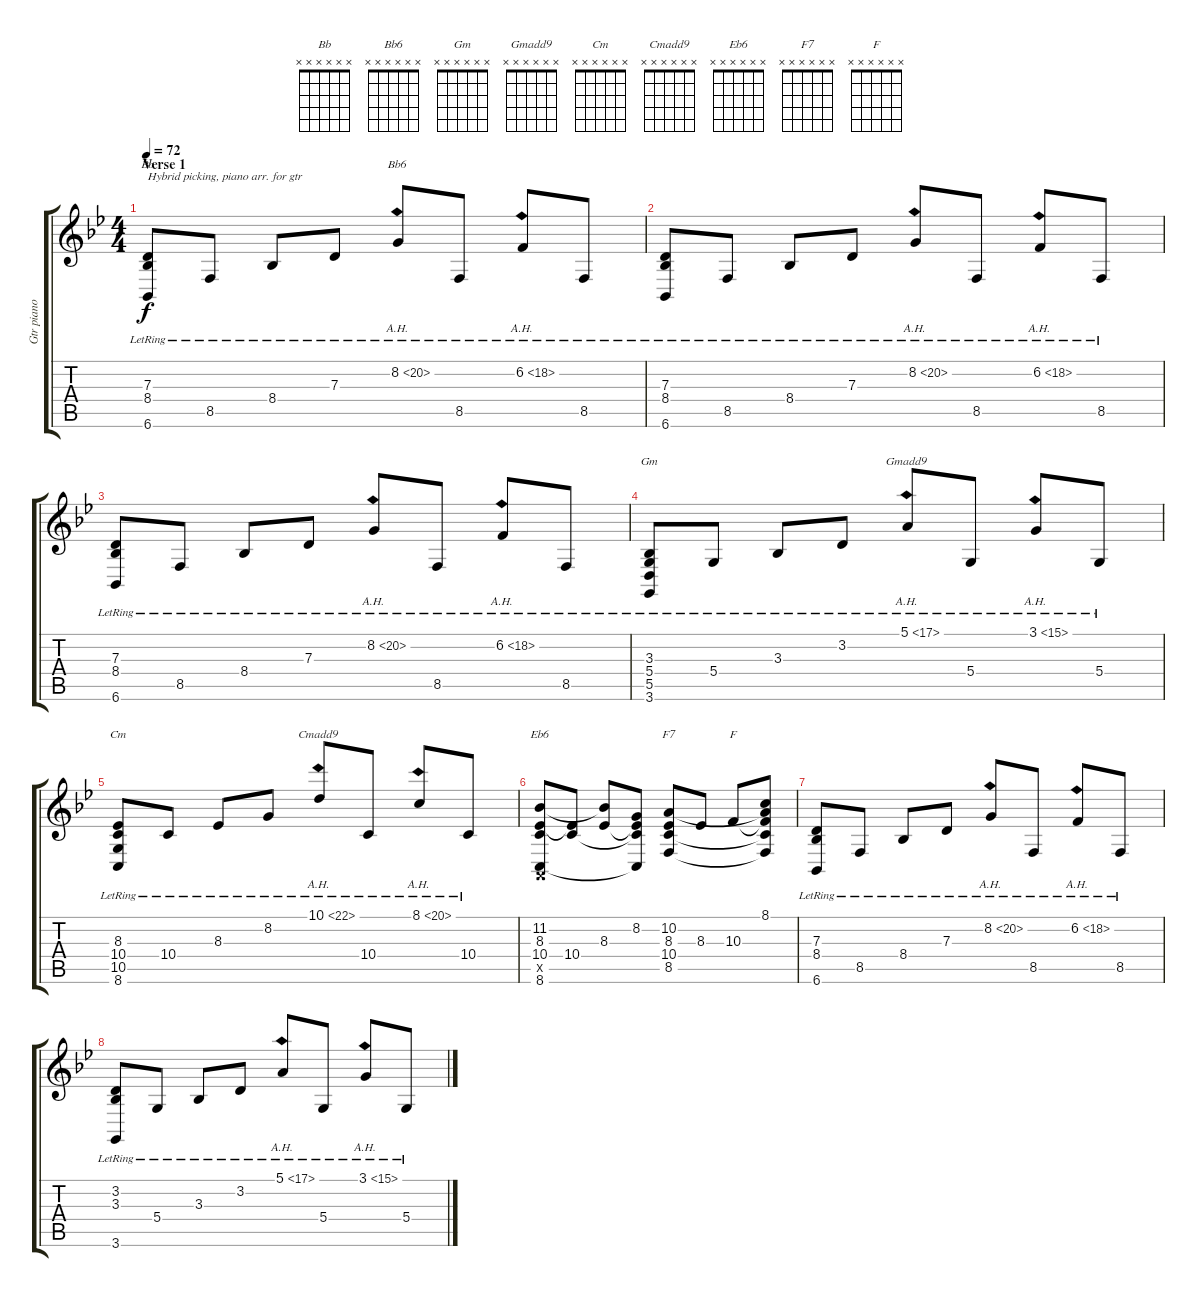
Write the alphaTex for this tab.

\track ("Gtr piano adap (optional)" "Gtr piano ") {instrument acousticgrandpiano}
\staff {score tabs}
\tuning (E4 B3 G3 D3 A2 E2) {hide}
\chord ("Bb" x x x x x x)
\chord ("Bb6" x x x x x x)
\chord ("Gm" x x x x x x)
\chord ("Gmadd9" x x x x x x)
\chord ("Cm" x x x x x x)
\chord ("Cmadd9" x x x x x x)
\chord ("Eb6" x x x x x x)
\chord ("F7" x x x x x x)
\chord ("F" x x x x x x)
\ts (4 4)
\section ("" "Verse 1")
\tempo 72
\clef g2
\ks bb
(7.3{lr} 8.4{lr} 6.6{lr}).8{ch "Bb" txt "Hybrid picking, piano arr. for gtr" dy f} 8.5{lr}.8 8.4{lr}.8 7.3{lr}.8 8.2{ah 12 lr}.8{ch "Bb6"} 8.5{lr}.8 6.2{ah 12 lr}.8 8.5{lr}.8 |
(7.3{lr} 8.4{lr} 6.6{lr}).8 8.5{lr}.8 8.4{lr}.8 7.3{lr}.8 8.2{ah 12 lr}.8 8.5{lr}.8 6.2{ah 12 lr}.8 8.5{lr}.8 |
(7.3{lr} 8.4{lr} 6.6{lr}).8 8.5{lr}.8 8.4{lr}.8 7.3{lr}.8 8.2{ah 12 lr}.8 8.5{lr}.8 6.2{ah 12 lr}.8 8.5{lr}.8 |
(3.3 5.4{lr} 5.5 3.6).8{ch "Gm"} 5.4{lr}.8 3.3{lr}.8 3.2{lr}.8 5.1{ah 12 lr}.8{ch "Gmadd9"} 5.4{lr}.8 3.1{ah 12 lr}.8 5.4{lr}.8 |
(8.3{lr} 10.4{lr} 10.5{lr} 8.6{lr}).8{ch "Cm"} 10.4{lr}.8 8.3{lr}.8 8.2{lr}.8 10.1{ah 12 lr}.8{ch "Cmadd9"} 10.4{lr}.8 8.1{ah 12 lr}.8 10.4{lr}.8 |
(11.2 8.3 10.4 0.5{x} 8.6).8{ch "Eb6"} (8.3{t} 10.4).8 (11.2{t} 8.3).8 (8.2 8.3{t} 10.4{t} 8.6{t}).8 (10.2 8.3 10.4 8.5).8{ch "F7"} 8.3.8 10.3.8{ch "F"} (8.1 10.2{t} 10.3{t} 10.4{t} 8.5{t}).8 |
(7.3{lr} 8.4{lr} 6.6{lr}).8 8.5{lr}.8 8.4{lr}.8 7.3{lr}.8 8.2{ah 12 lr}.8 8.5{lr}.8 6.2{ah 12 lr}.8 8.5{lr}.8 |
(3.2{lr} 3.3{lr} 3.6{lr}).8 5.4{lr}.8 3.3{lr}.8 3.2{lr}.8 5.1{ah 12 lr}.8 5.4{lr}.8 3.1{ah 12 lr}.8 5.4{lr}.8
